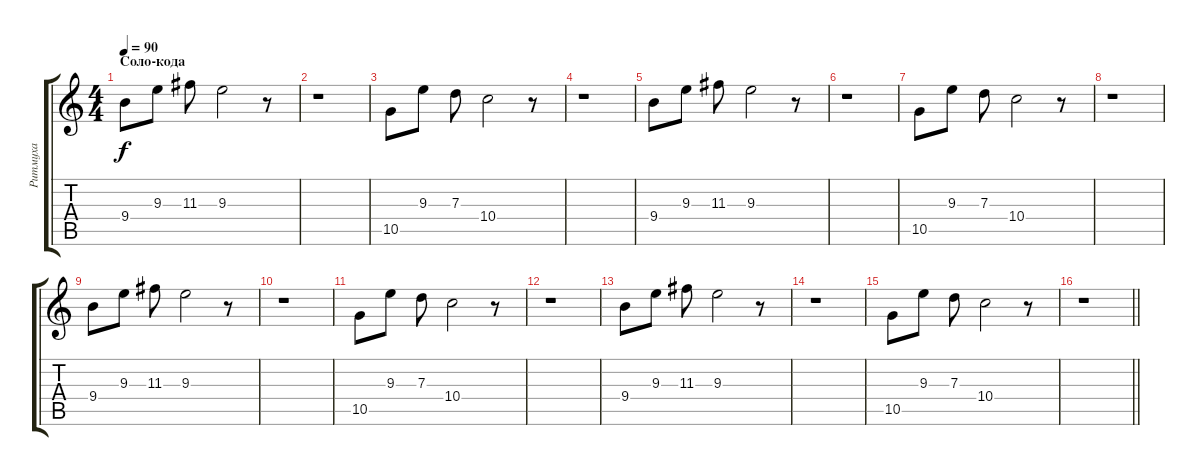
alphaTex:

\track ("Ритмуха" "Ритмуха") {instrument electricguitarclean}
\staff {score tabs}
\tuning (E4 B3 G3 D3 A2 E2) {hide}
\ts (4 4)
\section ("" "Соло-кода")
\tempo 90
\clef g2
\ks c
9.4.8{dy f} 9.3.8 11.3.8 9.3.2 r.8 |
r.1 |
10.5.8 9.3.8 7.3.8 10.4.2 r.8 |
r.1 |
9.4.8 9.3.8 11.3.8 9.3.2 r.8 |
r.1 |
10.5.8 9.3.8 7.3.8 10.4.2 r.8 |
r.1 |
9.4.8 9.3.8 11.3.8 9.3.2 r.8 |
r.1 |
10.5.8 9.3.8 7.3.8 10.4.2 r.8 |
r.1 |
9.4.8 9.3.8 11.3.8 9.3.2 r.8 |
r.1 |
10.5.8 9.3.8 7.3.8 10.4.2 r.8 |
\barLineRight lightlight
r.1
